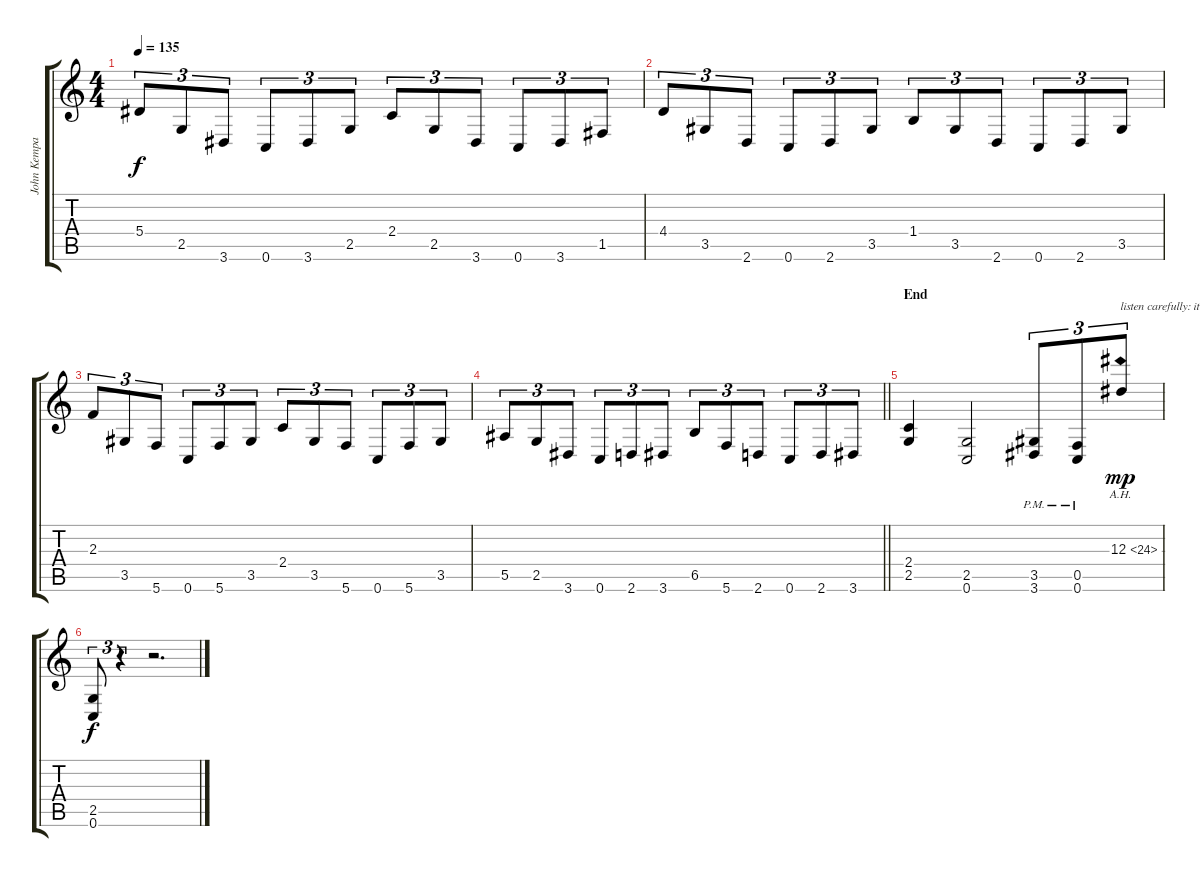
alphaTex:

\track ("John Kempainen" "John Kempa") {instrument overdrivenguitar}
\staff {score tabs}
\tuning (C4 G3 Eb3 Bb2 F2 C2) {hide}
\ts (4 4)
\tempo 135
\clef g2
\ks c
5.4.8{tu (3 2) dy f} 2.5.8{tu (3 2)} 3.6.8{tu (3 2)} 0.6.8{tu (3 2)} 3.6.8{tu (3 2)} 2.5.8{tu (3 2)} 2.4.8{tu (3 2)} 2.5.8{tu (3 2)} 3.6.8{tu (3 2)} 0.6.8{tu (3 2)} 3.6.8{tu (3 2)} 1.5.8{tu (3 2)} |
4.4.8{tu (3 2)} 3.5.8{tu (3 2)} 2.6.8{tu (3 2)} 0.6.8{tu (3 2)} 2.6.8{tu (3 2)} 3.5.8{tu (3 2)} 1.4.8{tu (3 2)} 3.5.8{tu (3 2)} 2.6.8{tu (3 2)} 0.6.8{tu (3 2)} 2.6.8{tu (3 2)} 3.5.8{tu (3 2)} |
2.3.8{tu (3 2)} 3.5.8{tu (3 2)} 5.6.8{tu (3 2)} 0.6.8{tu (3 2)} 5.6.8{tu (3 2)} 3.5.8{tu (3 2)} 2.4.8{tu (3 2)} 3.5.8{tu (3 2)} 5.6.8{tu (3 2)} 0.6.8{tu (3 2)} 5.6.8{tu (3 2)} 3.5.8{tu (3 2)} |
\barLineRight lightlight
5.5.8{tu (3 2)} 2.5.8{tu (3 2)} 3.6.8{tu (3 2)} 0.6.8{tu (3 2)} 2.6.8{tu (3 2)} 3.6.8{tu (3 2)} 6.5.8{tu (3 2)} 5.6.8{tu (3 2)} 2.6.8{tu (3 2)} 0.6.8{tu (3 2)} 2.6.8{tu (3 2)} 3.6.8{tu (3 2)} |
\section ("" "End")
(2.4 2.5).4 (2.5 0.6).2 (3.5{pm} 3.6{pm}).8{tu (3 2)} (0.5{pm} 0.6{pm}).8{tu (3 2)} 12.3{ah 12}.8{tu (3 2) txt "listen carefully: it's correct!" dy mp} |
(2.5 0.6).8{tu (3 2) dy f} r.4{tu (3 2)} r.2{d}
